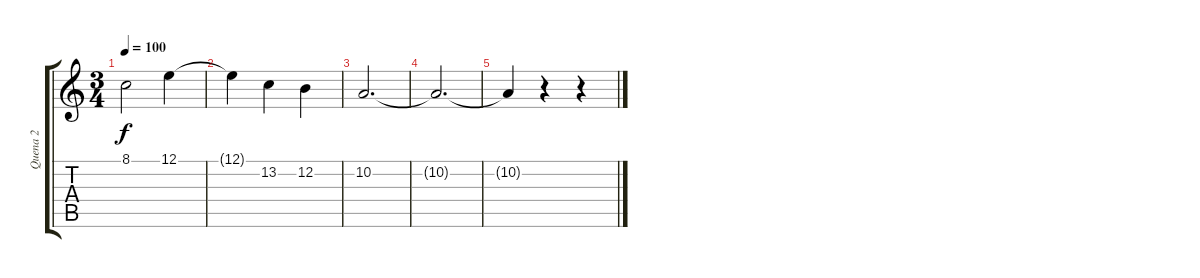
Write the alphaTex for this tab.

\track ("Quena 2" "Quena 2") {instrument piccolo}
\staff {score tabs}
\tuning (E4 B3 G3 D3 A2 E2) {hide}
\ts (3 4)
\tempo 100
\clef g2
\ks c
8.1.2{dy f} 12.1.4 |
12.1{t}.4 13.2.4 12.2.4 |
10.2.2{d} |
10.2{t}.2{d} |
10.2{t}.4 r.4 r.4
